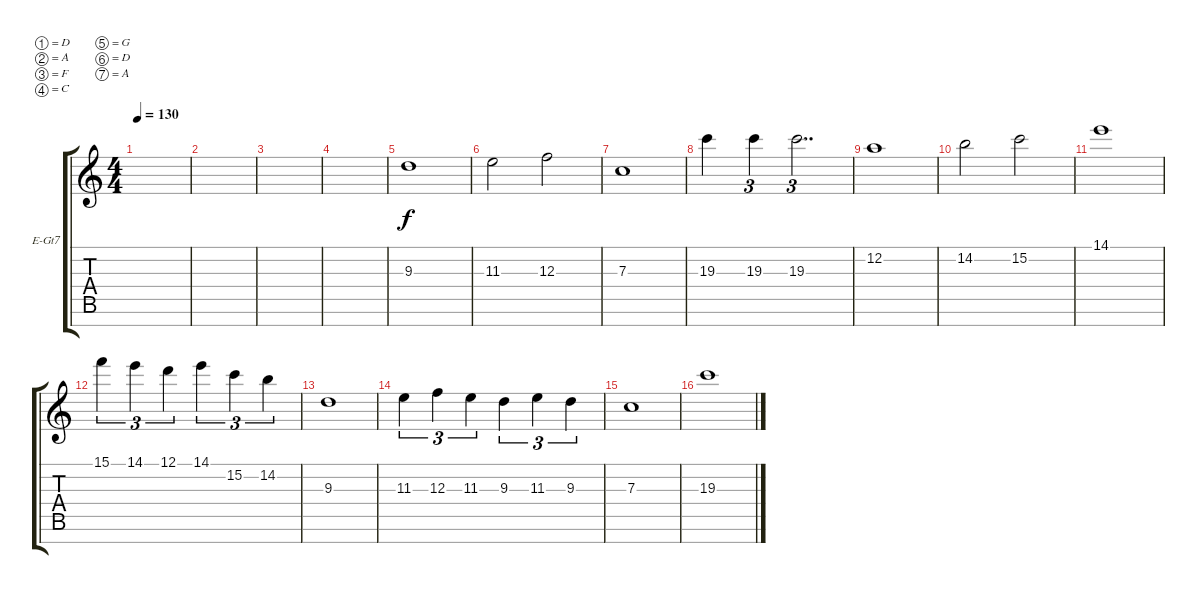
\defaultSystemsLayout 4
\bracketExtendMode groupsimilarinstruments
\firstSystemTrackNameOrientation horizontal
\otherSystemsTrackNameOrientation horizontal
\track ("Electric Guitar" "E-Gt7") {instrument distortionguitar}
\staff {score tabs}
\tuning (D4 A3 F3 C3 G2 D2 A1)
\ts (4 4)
\tempo 130
\clef g2
\ks c
|
|
|
|
9.3.1 |
11.3.2 12.3.2 |
7.3.1 |
19.3.4 19.3.4{tu (3 2)} 19.3.2{dd tu (3 2)} |
12.2.1 |
14.2.2 15.2.2 |
14.1.1 |
15.1.4{tu (3 2)} 14.1.4{tu (3 2)} 12.1.4{tu (3 2)} 14.1.4{tu (3 2)} 15.2.4{tu (3 2)} 14.2.4{tu (3 2)} |
9.3.1 |
11.3.4{tu (3 2)} 12.3.4{tu (3 2)} 11.3.4{tu (3 2)} 9.3.4{tu (3 2)} 11.3.4{tu (3 2)} 9.3.4{tu (3 2)} |
7.3.1 |
19.3.1
